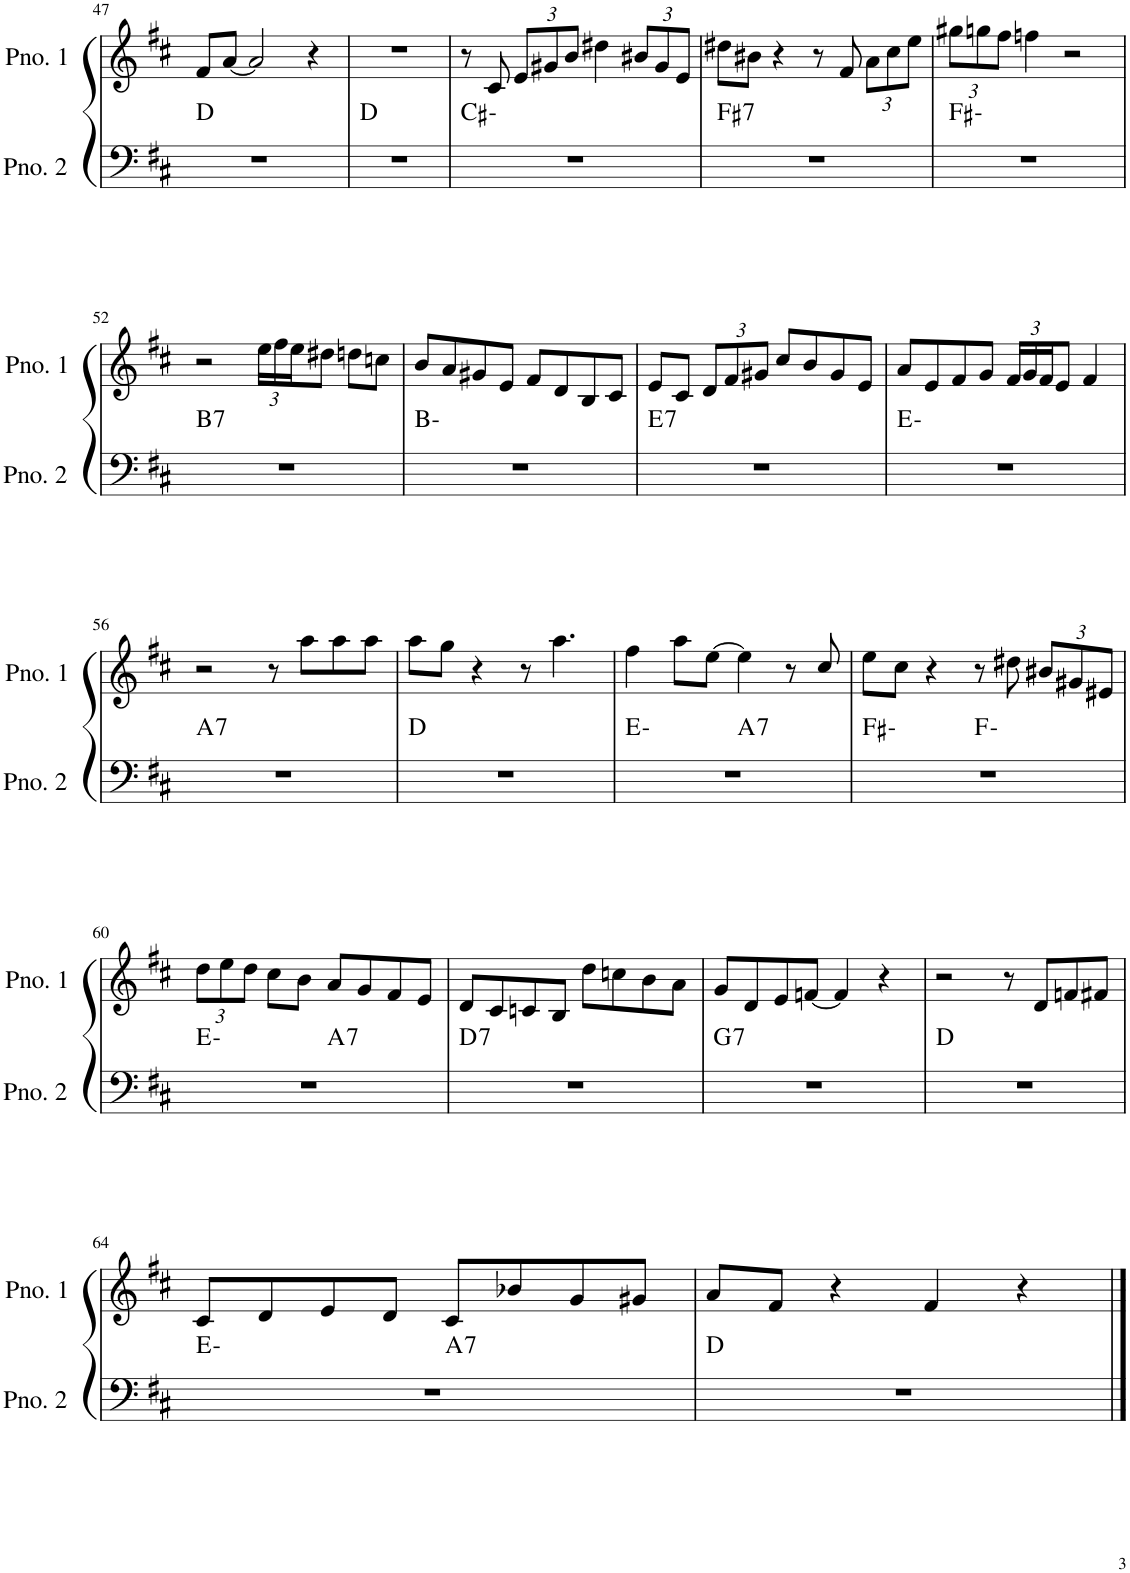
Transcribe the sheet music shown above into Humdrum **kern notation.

**kern	**harte	**kern
*part2	*part2	*part1
*staff2	*	*staff1
*I"ピアノ 2	*	*I"ピアノ 1
!!LO:PB:g=z
*clefF4	*	*clefG2
*k[f#c#]	*	*k[f#c#]
*M4/4	*	*M4/4
=47	=47	=47
1r	D:maj	8f#/L
.	.	[8a/J
.	.	2a/]
.	.	4r
=48	=48	=48
1r	D:maj	1r
=49	=49	=49
1r	C#:min	8r
.	.	8c#/
*	*	*Xbrackettup
.	.	12e/L
.	.	12g#X/
.	.	12b/J
.	.	4dd#X\
.	.	12b#X/L
.	.	12g#/
.	.	12e/J
=50	=50	=50
!	!LO:H:kt=7	!
1r	F#:7	8dd#X\L
.	.	8b#X\J
.	.	4r
.	.	8r
.	.	8f#/
.	.	12a\L
.	.	12cc#\
.	.	12ee\J
=51	=51	=51
1r	F#:min	12gg#X\L
.	.	12ggn\
.	.	12ff#\J
.	.	4ffn\
.	.	2r
!!LO:LB:g=z
=52	=52	=52
!	!LO:H:kt=7	!
1r	B:7	2r
.	.	24ee\LL
.	.	24ff#\
.	.	24ee\J
.	.	8dd#X\J
.	.	8ddn\L
.	.	8ccn\J
=53	=53	=53
1r	B:min	8b/L
.	.	8a/
.	.	8g#X/
.	.	8e/J
.	.	8f#/L
.	.	8d/
.	.	8B/
.	.	8c#/J
=54	=54	=54
!	!LO:H:kt=7	!
1r	E:7	8e/L
.	.	8c#/J
.	.	12d/L
.	.	12f#/
.	.	12g#X/J
.	.	8cc#/L
.	.	8b/
.	.	8g#/
.	.	8e/J
=55	=55	=55
1r	E:min	8a/L
.	.	8e/
.	.	8f#/
.	.	8g/J
.	.	24f#/LL
.	.	24g/
.	.	24f#/J
.	.	8e/J
.	.	4f#/
!!LO:LB:g=z
=56	=56	=56
!	!LO:H:kt=7	!
1r	A:7	2r
.	.	8r
.	.	8aa\L
.	.	8aa\
.	.	8aa\J
=57	=57	=57
1r	D:maj	8aa\L
.	.	8gg\J
.	.	4r
.	.	8r
.	.	4.aa\
=58	=58	=58
*^	*	*
1r	2ryy	E:min	4ff#\
.	.	.	8aa\L
.	.	.	[8ee\J
!	!	!LO:H:kt=7	!
.	2ryy	A:7	4ee\]
.	.	.	8r
.	.	.	8cc#/
=59	=59	=59	=59
1r	2ryy	F#:min	8ee\L
.	.	.	8cc#\J
.	.	.	4r
.	2ryy	F:min	8r
.	.	.	8dd#X\
.	.	.	12b#X/L
.	.	.	12g#X/
.	.	.	12e#X/J
!!LO:LB:g=z
=60	=60	=60	=60
1r	2ryy	E:min	12dd\L
.	.	.	12ee\
.	.	.	12dd\J
.	.	.	8cc#\L
.	.	.	8b\J
!	!	!LO:H:kt=7	!
.	2ryy	A:7	8a/L
.	.	.	8g/
.	.	.	8f#/
.	.	.	8e/J
=61	=61	=61	=61
!	!	!LO:H:kt=7	!
*v	*v	*	*
1r	D:7	8d/L
.	.	8c#/
.	.	8cn/
.	.	8B/J
.	.	8dd\L
.	.	8ccn\
.	.	8b\
.	.	8a\J
=62	=62	=62
!	!LO:H:kt=7	!
1r	G:7	8g/L
.	.	8d/
.	.	8e/
.	.	[8fn/J
.	.	4f/]
.	.	4r
=63	=63	=63
1r	D:maj	2r
.	.	8r
.	.	8d/L
.	.	8fn/
.	.	8f#X/J
!!LO:LB:g=z
=64	=64	=64
*^	*	*
1r	2ryy	E:min	8c#/L
.	.	.	8d/
.	.	.	8e/
.	.	.	8d/J
!	!	!LO:H:kt=7	!
.	2ryy	A:7	8c#/L
.	.	.	8b-X/
.	.	.	8g/
.	.	.	8g#X/J
*v	*v	*	*
=65	=65	=65
1r	D:maj	8a/L
.	.	8f#/J
.	.	4r
.	.	4f#/
.	.	4r
==	==	==
*-	*-	*-
